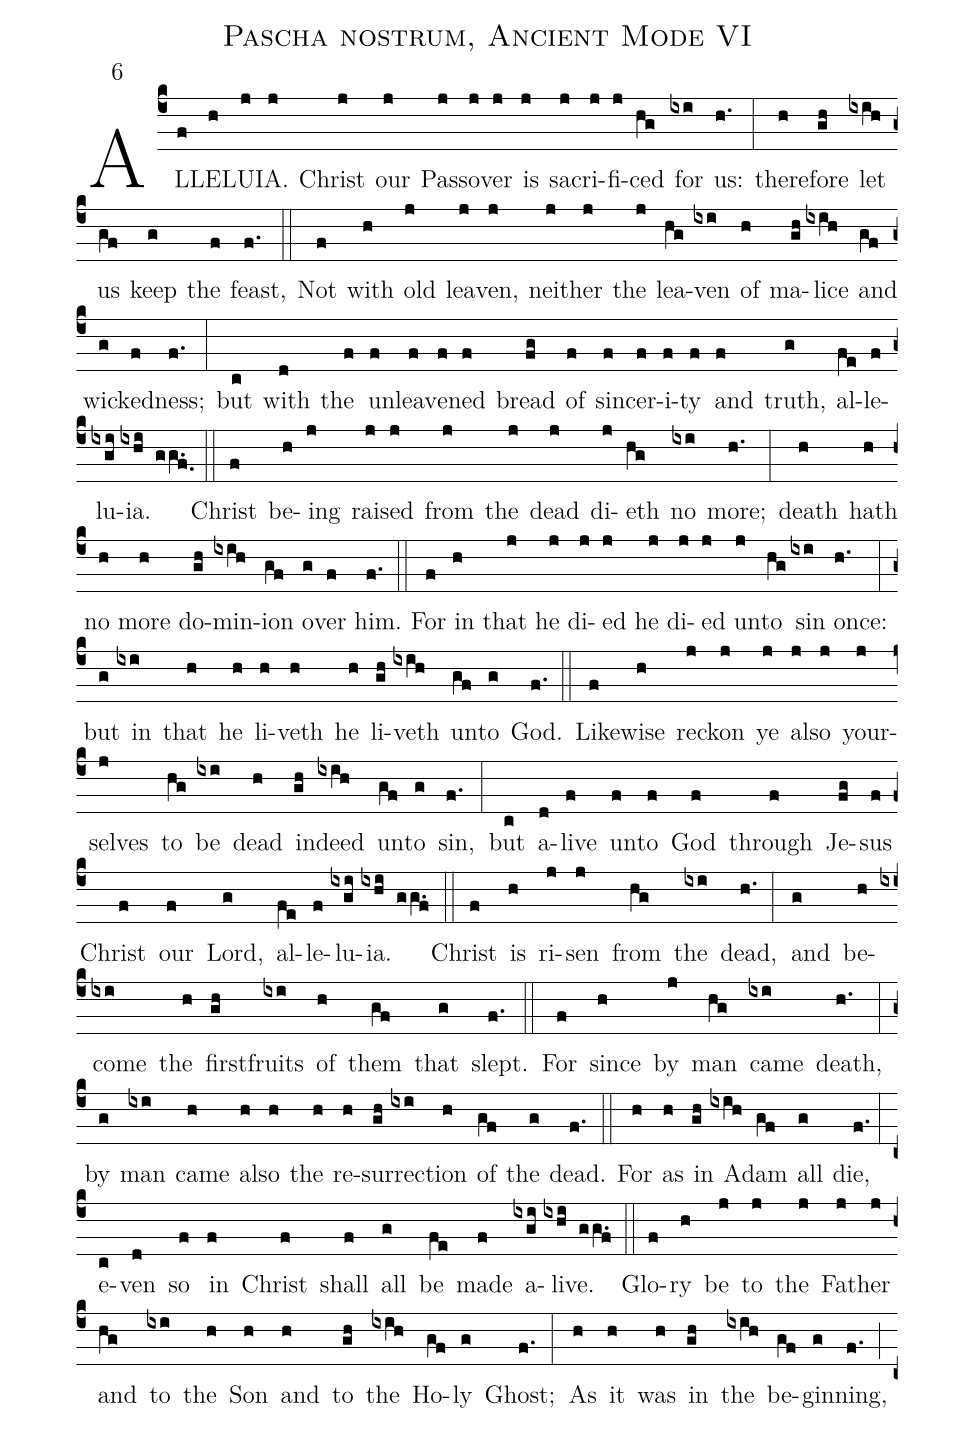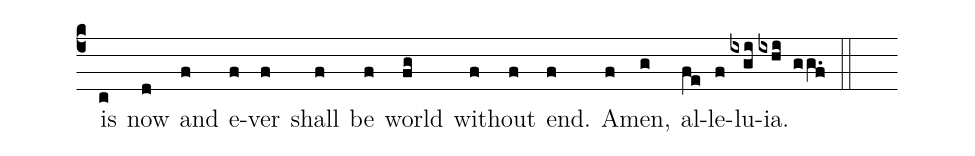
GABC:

name: Pascha nostrum, Ancient Mode VI;
mode: 6;
%%
(c4)
AL(f)LE(h)LU(j)IA.(j)
Christ(j) our(j) Pass(j)o(j)ver(j) is(j) sac(j)ri(j)fi(j)ced(hg) for(ixi) us:(h.) (:)
there(h)fore(gh) let(ixih) us(gf) keep(g) the(f) feast,(f.) (::)
Not(f) with(h) old(j) lea(j)ven,(j) nei(j)ther(j) the(j) lea(hg)ven(ixi) of(h) ma(gh)lice(ixih) and(gf) wick(g)ed(f)ness;(f.) (:)
but(c) with(d) the(f) un(f)leav(f)en(f)ed(f) bread(fg) of(f) sin(f)cer(f)i(f)ty(f) and(f) truth,(g) al(fe)le(f)lu(ixgi)ia.(ixhi gg.f.) (::)
Christ(f) be(h)ing(j) rai(j)sed(j) from(j) the(j) dead(j) di(j)eth(hg) no(ixi) more;(h.) (:)
death(h) hath(h) no(h) more(h) do(gh)min(ixih)ion(gf) o(g)ver(f) him.(f.) (::)
For(f) in(h) that(j) he(j) di(j)ed(j) he(j) di(j)ed(j) un(j)to(hg) sin(ixi) once:(h.) (:)
but(g) in(ixi) that(h) he(h) li(h)veth(h) he(h) li(gh)veth(ixih) un(gf)to(g) God.(f.) (::)
Like(f)wise(h) re(j)ckon(j) ye(j) al(j)so(j) your(j)selves(j) to(hg) be(ixi) dead(h) in(gh)deed(ixih) un(gf)to(g) sin,(f.) (:)
but(c) a(d)live(f) un(f)to(f) God(f) through(f) Je(fg)sus(f) Christ(f) our(f) Lord,(g) al(fe)le(f)lu(ixgi)ia.(ixhi gg.f) (::)
Christ(f) is(h) ri(j)sen(j) from(hg) the(ixi) dead,(h.) (:)
and(g) be(h)come(ixi) the(h) first(gh)fruits(ixi) of(h) them(gf) that(g) slept.(f.) (::)
For(f) since(h) by(j) man(hg) came(ixi) death,(h.) (:)
by(g) man(ixi) came(h) al(h)so(h) the(h) re(h)sur(gh)rec(ixi)tion(h) of(gf) the(g) dead.(f.) (::)
For(h) as(h) in(gh) A(ixih)dam(gf) all(g) die,(f.) (:)
e(c)ven(d) so(f) in(f) Christ(f) shall(f) all(g) be(fe) made(f) a(ixgi)live.(ixhi gg.f) (::)
Glo(f)ry(h) be(j) to(j) the(j) Fa(j)ther(j) and(hg) to(ixi) the(h) Son(h) and(h) to(gh) the(ixih) Ho(gf)ly(g) Ghost;(f.) (:)
As(h) it(h) was(h) in(gh) the(ixih) be(gf)gin(g)ning,(f.) (;)
is(c) now(d) and(f) e(f)ver(f) shall(f) be(f) world(fg) with(f)out(f) end.(f) A(f)men,(g) al(fe)le(f)lu(ixgi)ia.(ixhi gg.f) (::)
